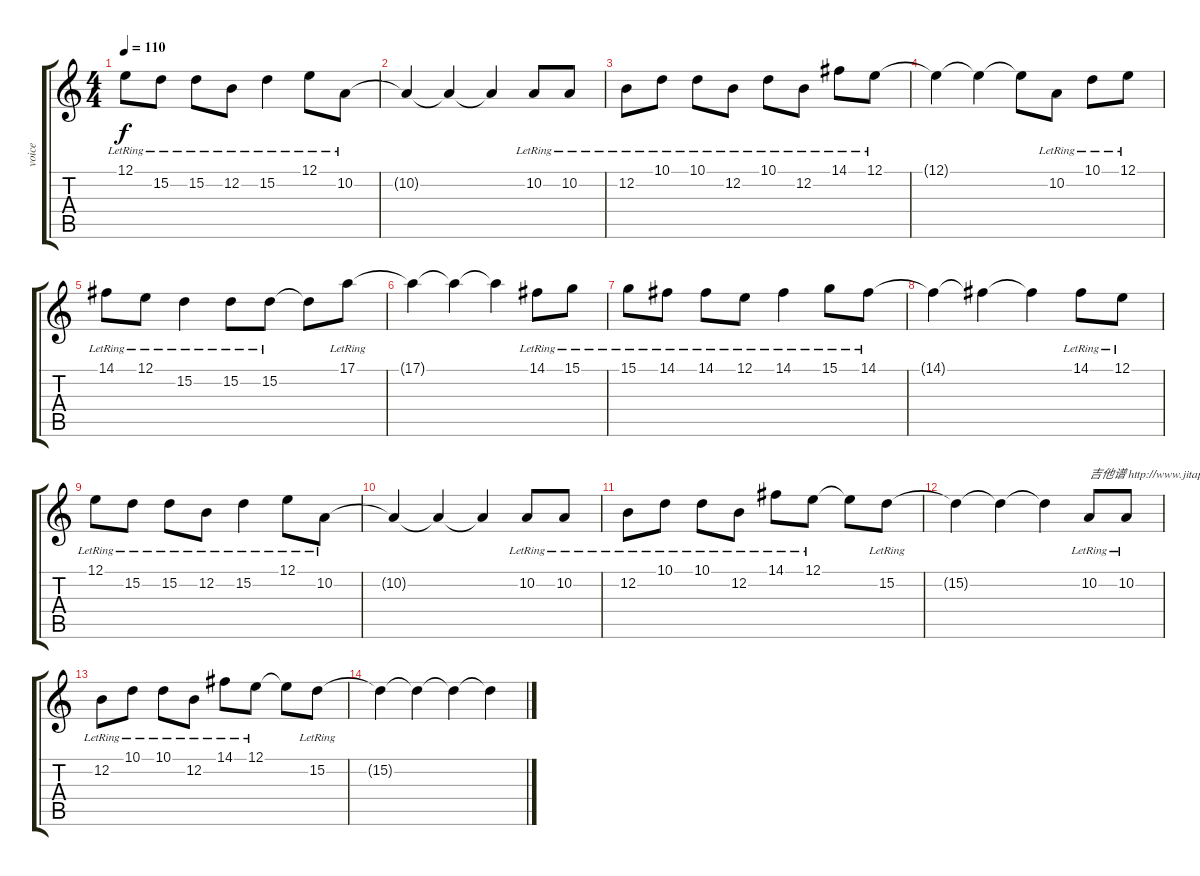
\track ("voice" "voice") {instrument brightacousticpiano}
\staff {score tabs}
\tuning (E4 B3 G3 D3 A2 E2) {hide}
\ts (4 4)
\tempo 110
\clef g2
\ks c
12.1{lr}.8{dy f} 15.2{lr}.8 15.2{lr}.8 12.2{lr}.8 15.2{lr}.4 12.1{lr}.8 10.2{lr}.8 |
10.2{t}.4 10.2{t}.4 10.2{t}.4 10.2{lr}.8 10.2{lr}.8 |
12.2{lr}.8 10.1{lr}.8 10.1{lr}.8 12.2{lr}.8 10.1{lr}.8 12.2{lr}.8 14.1{lr}.8 12.1{lr}.8 |
12.1{t}.4 12.1{t}.4 12.1{t}.8 10.2{lr}.8 10.1{lr}.8 12.1{lr}.8 |
14.1{lr}.8 12.1{lr}.8 15.2{lr}.4 15.2{lr}.8 15.2{lr}.8 15.2{t}.8 17.1{lr}.8 |
17.1{t}.4 17.1{t}.4 17.1{t}.4 14.1{lr}.8 15.1{lr}.8 |
15.1{lr}.8 14.1{lr}.8 14.1{lr}.8 12.1{lr}.8 14.1{lr}.4 15.1{lr}.8 14.1{lr}.8 |
14.1{t}.4 14.1{t}.4 14.1{t}.4 14.1{lr}.8 12.1{lr}.8 |
12.1{lr}.8 15.2{lr}.8 15.2{lr}.8 12.2{lr}.8 15.2{lr}.4 12.1{lr}.8 10.2{lr}.8 |
10.2{t}.4 10.2{t}.4 10.2{t}.4 10.2{lr}.8 10.2{lr}.8 |
12.2{lr}.8 10.1{lr}.8 10.1{lr}.8 12.2{lr}.8 14.1{lr}.8 12.1{lr}.8 12.1{t}.8 15.2{lr}.8 |
15.2{t}.4 15.2{t}.4 15.2{t}.4 10.2{lr}.8{txt "吉他谱 http://www.jitapu.com"} 10.2{lr}.8 |
12.2{lr}.8 10.1{lr}.8 10.1{lr}.8 12.2{lr}.8 14.1{lr}.8 12.1{lr}.8 12.1{t}.8 15.2{lr}.8 |
15.2{t}.4 15.2{t}.4 15.2{t}.4 15.2{t}.4
